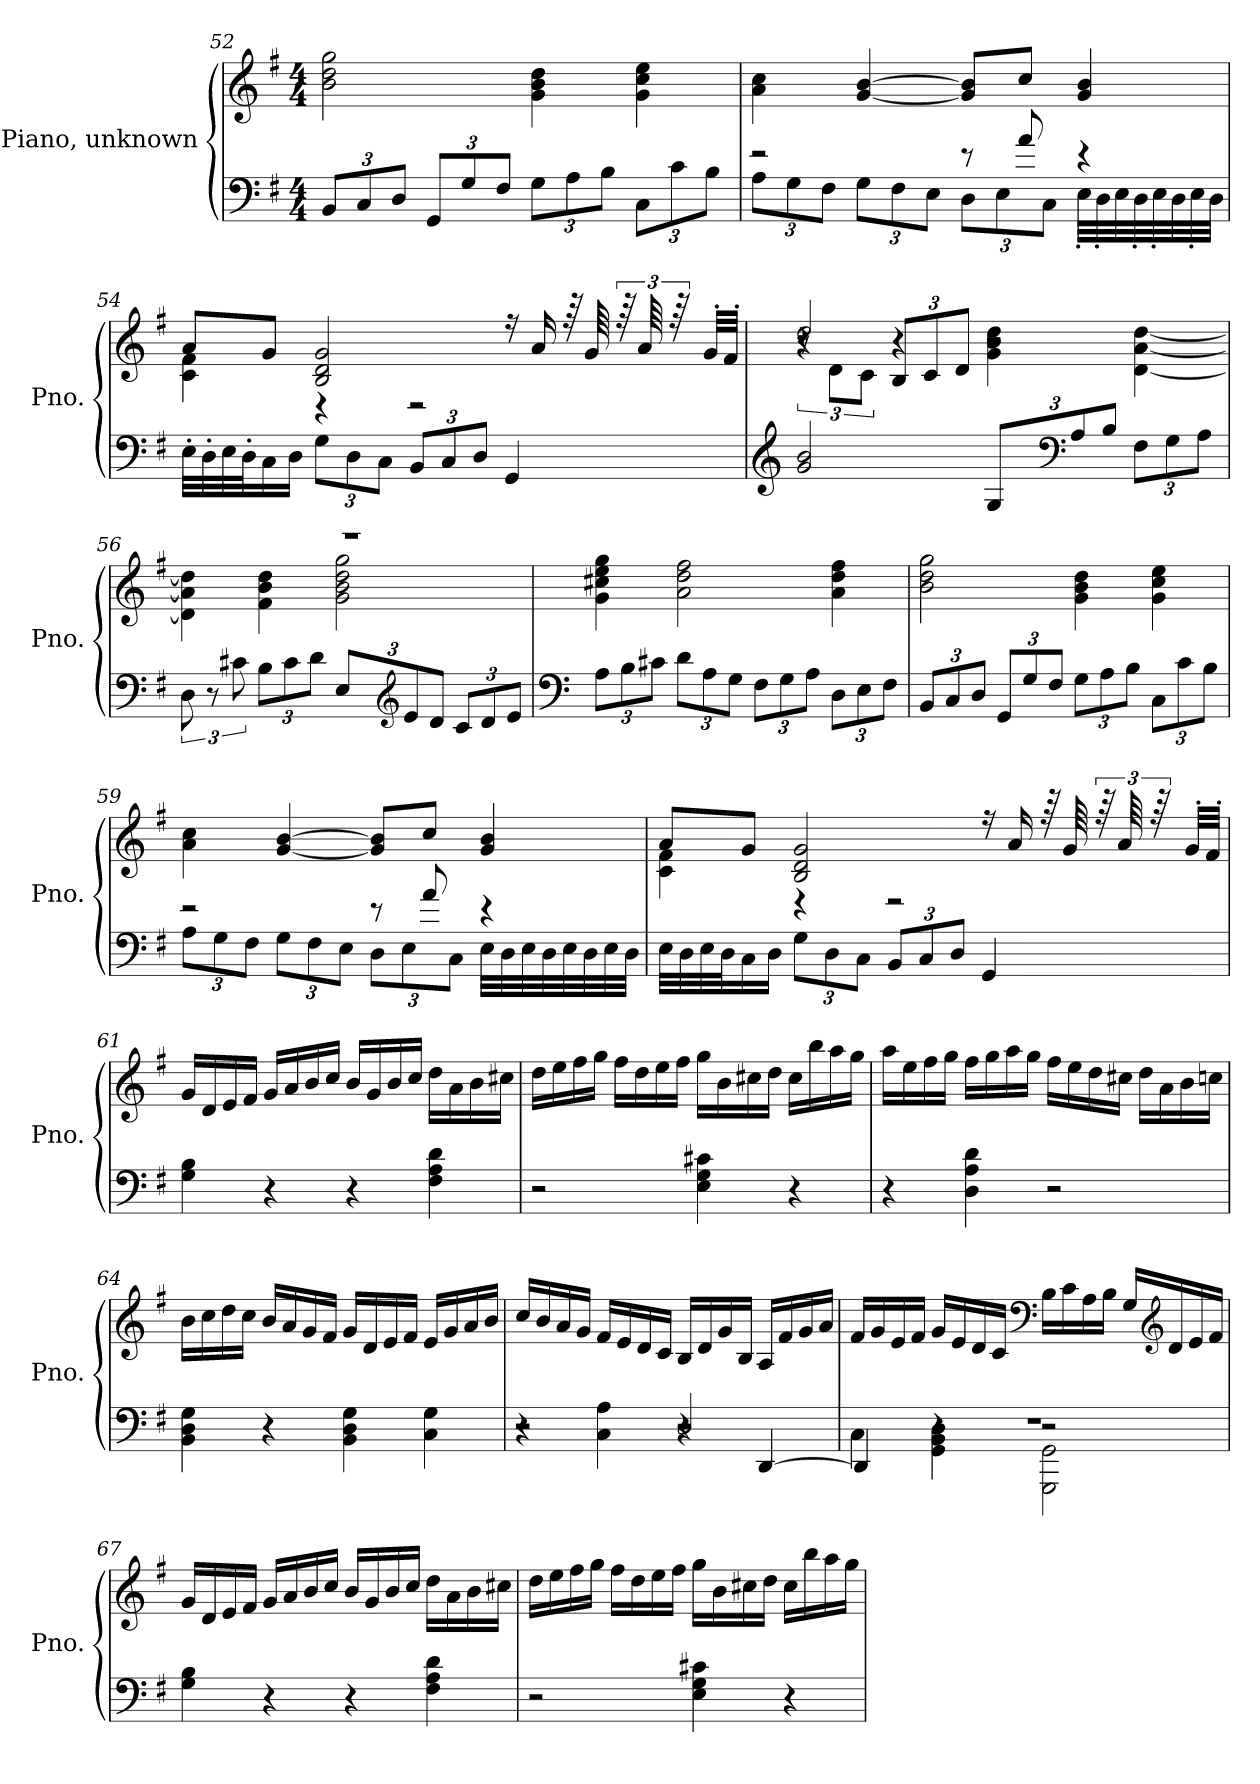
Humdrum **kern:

**kern	**kern
*part1	*part1
*staff2	*staff1
*I"Piano, unknown	*
*I'Pno.	*
!!LO:LB:g=z
*clefF4	*clefG2
*k[f#]	*k[f#]
*M4/4	*M4/4
*Xbrackettup	*
=52	=52
12BB/L	2b\ 2dd\ 2gg\
12C/	.
12D/J	.
12GG/L	.
12G/	.
12F#/J	.
12G\L	4g\ 4b\ 4dd\
12A\	.
12B\J	.
12C\L	4g\ 4cc\ 4ee\
12c\	.
12B\J	.
=53	=53
*^	*
2r	12A\L	4a\ 4cc\
.	12G\	.
.	12F#\J	.
.	12G\L	[4g/ [4b/
.	12F#\	.
.	12E\J	.
8r	12D\L	8g/] 8b/]L
.	12E\	.
8a/	.	8cc/J
.	12C\J	.
4r	32E'\LLL	4g/ 4b/
.	32D'\	.
.	32E\	.
.	32D'\	.
.	32E'\	.
.	32D\	.
.	32E'\	.
.	32D\JJJ	.
*v	*v	*
!!LO:LB:g=z
=54	=54
*	*^
32E'\LLL	8a/L	4c\ 4f#\
32D'\	.	.
32E\	.	.
32D'\J	.	.
16C\	8g/J	.
16D\JJ	.	.
12G\L	2B/ 2d/ 2g/	4r
12D\	.	.
12C\J	.	.
12BB/L	.	2r
12C/	.	.
12D/J	.	.
4GG/	16r	.
.	16a/	.
.	64r	.
.	64g/	.
.	96r	.
.	96a/	.
.	96r	.
.	32g'/LLL	.
.	32f#'/JJJ	.
*	*v	*v
=55	=55
*clefG2	*
*	*^
*	*	*^
2g/ 2b/	2dd/	12r	4r
.	.	12d\L	.
.	.	12c\J	.
*	*	*	*Xbrackettup
.	.	4r	12B/L
.	.	.	12c/
.	.	.	12d/J
12G/L	2r	4g\ 4b\ 4dd\	2r
*clefF4	*	*	*
12A/	.	.	.
12B/J	.	.	.
12F#\L	.	[4d\ [4a\ [4dd\	.
12G\	.	.	.
12A\J	.	.	.
*	*v	*v	*v
!!LO:LB:g=z
=56	=56
*brackettup	*
*	*^
12D\	1r	4d\] 4a\] 4dd\]
12r	.	.
12c#X\	.	.
*Xbrackettup	*	*
12B\L	.	4f#\ 4b\ 4dd\
12c#\	.	.
12d\J	.	.
12E/L	.	2g\ 2b\ 2dd\ 2gg\
*clefG2	*	*
12e/	.	.
12d/J	.	.
12c#/L	.	.
12d/	.	.
12e/J	.	.
*	*v	*v
=57	=57
*clefF4	*
12A\L	4g\ 4cc#X\ 4ee\ 4gg\
12B\	.
12c#X\J	.
12d\L	2a\ 2dd\ 2ff#\
12A\	.
12G\J	.
12F#\L	.
12G\	.
12A\J	.
12D\L	4a\ 4dd\ 4ff#\
12E\	.
12F#\J	.
=58	=58
12BB/L	2b\ 2dd\ 2gg\
12C/	.
12D/J	.
12GG/L	.
12G/	.
12F#/J	.
12G\L	4g\ 4b\ 4dd\
12A\	.
12B\J	.
12C\L	4g\ 4cc\ 4ee\
12c\	.
12B\J	.
!!LO:LB:g=z
=59	=59
*^	*
2r	12A\L	4a\ 4cc\
.	12G\	.
.	12F#\J	.
.	12G\L	[4g/ [4b/
.	12F#\	.
.	12E\J	.
8r	12D\L	8g/] 8b/]L
.	12E\	.
8a/	.	8cc/J
.	12C\J	.
4r	32E\LLL	4g/ 4b/
.	32D\	.
.	32E\	.
.	32D\	.
.	32E\	.
.	32D\	.
.	32E\	.
.	32D\JJJ	.
*v	*v	*
=60	=60
*	*^
32E\LLL	8a/L	4c\ 4f#\
32D\	.	.
32E\	.	.
32D\J	.	.
16C\	8g/J	.
16D\JJ	.	.
12G\L	2B/ 2d/ 2g/	4r
12D\	.	.
12C\J	.	.
12BB/L	.	2r
12C/	.	.
12D/J	.	.
4GG/	16r	.
.	16a/	.
.	64r	.
.	64g/	.
*	*brackettup	*
.	96r	.
.	96a/	.
.	96r	.
.	32g'/LLL	.
.	32f#'/JJJ	.
*	*v	*v
!!LO:PB:g=z
=61	=61
4G\ 4B\	16g/LL
.	16d/
.	16e/
.	16f#/JJ
4r	16g/LL
.	16a/
.	16b/
.	16cc/JJ
4r	16b/LL
.	16g/
.	16b/
.	16cc/JJ
4F#\ 4A\ 4d\	16dd\LL
.	16a\
.	16b\
.	16cc#X\JJ
=62	=62
2r	16dd\LL
.	16ee\
.	16ff#\
.	16gg\JJ
.	16ff#\LL
.	16dd\
.	16ee\
.	16ff#\JJ
4E\ 4G\ 4c#X\	16gg\LL
.	16b\
.	16cc#X\
.	16dd\JJ
4r	16cc#\LL
.	16bb\
.	16aa\
.	16gg\JJ
!!LO:LB:g=z
=63	=63
4r	16aa\LL
.	16ee\
.	16ff#\
.	16gg\JJ
4D\ 4A\ 4d\	16ff#\LL
.	16gg\
.	16aa\
.	16gg\JJ
2r	16ff#\LL
.	16ee\
.	16dd\
.	16cc#X\JJ
.	16dd\LL
.	16a\
.	16b\
.	16ccn\JJ
=64	=64
4BB\ 4D\ 4G\	16b\LL
.	16cc\
.	16dd\
.	16cc\JJ
4r	16b/LL
.	16a/
.	16g/
.	16f#/JJ
4BB\ 4D\ 4G\	16g/LL
.	16d/
.	16e/
.	16f#/JJ
4C\ 4G\	16e/LL
.	16g/
.	16a/
.	16b/JJ
!!LO:LB:g=z
=65	=65
*^	*
*	*^	*
2r	4r	2r	16cc/LL
.	.	.	16b/
.	.	.	16a/
.	.	.	16g/JJ
.	4C\ 4A\	.	16f#/LL
.	.	.	16e/
.	.	.	16d/
.	.	.	16c/JJ
2D/	2r	4r	16B/LL
.	.	.	16d/
.	.	.	16g/
.	.	.	16B/JJ
.	.	[4DD/	16A/LL
.	.	.	16f#/
.	.	.	16g/
.	.	.	16a/JJ
=66	=66	=66	=66
1r	4C\	4DD/]	16f#/LL
.	.	.	16g/
.	.	.	16e/
.	.	.	16f#/JJ
.	4GG\ 4BB\ 4D\	4r	16g/LL
.	.	.	16e/
.	.	.	16d/
.	.	.	16c/JJ
*	*	*	*clefF4
.	2GGG\ 2GG\	2r	16B\LL
.	.	.	16c\
.	.	.	16A\
.	.	.	16B\JJ
.	.	.	16G/LL
*	*	*	*clefG2
.	.	.	16d/
.	.	.	16e/
.	.	.	16f#/JJ
*v	*v	*v	*
!!LO:LB:g=z
=67	=67
4G\ 4B\	16g/LL
.	16d/
.	16e/
.	16f#/JJ
4r	16g/LL
.	16a/
.	16b/
.	16cc/JJ
4r	16b/LL
.	16g/
.	16b/
.	16cc/JJ
4F#\ 4A\ 4d\	16dd\LL
.	16a\
.	16b\
.	16cc#X\JJ
=68	=68
2r	16dd\LL
.	16ee\
.	16ff#\
.	16gg\JJ
.	16ff#\LL
.	16dd\
.	16ee\
.	16ff#\JJ
4E\ 4G\ 4c#X\	16gg\LL
.	16b\
.	16cc#X\
.	16dd\JJ
4r	16cc#\LL
.	16bb\
.	16aa\
.	16gg\JJ
=	=
*-	*-
